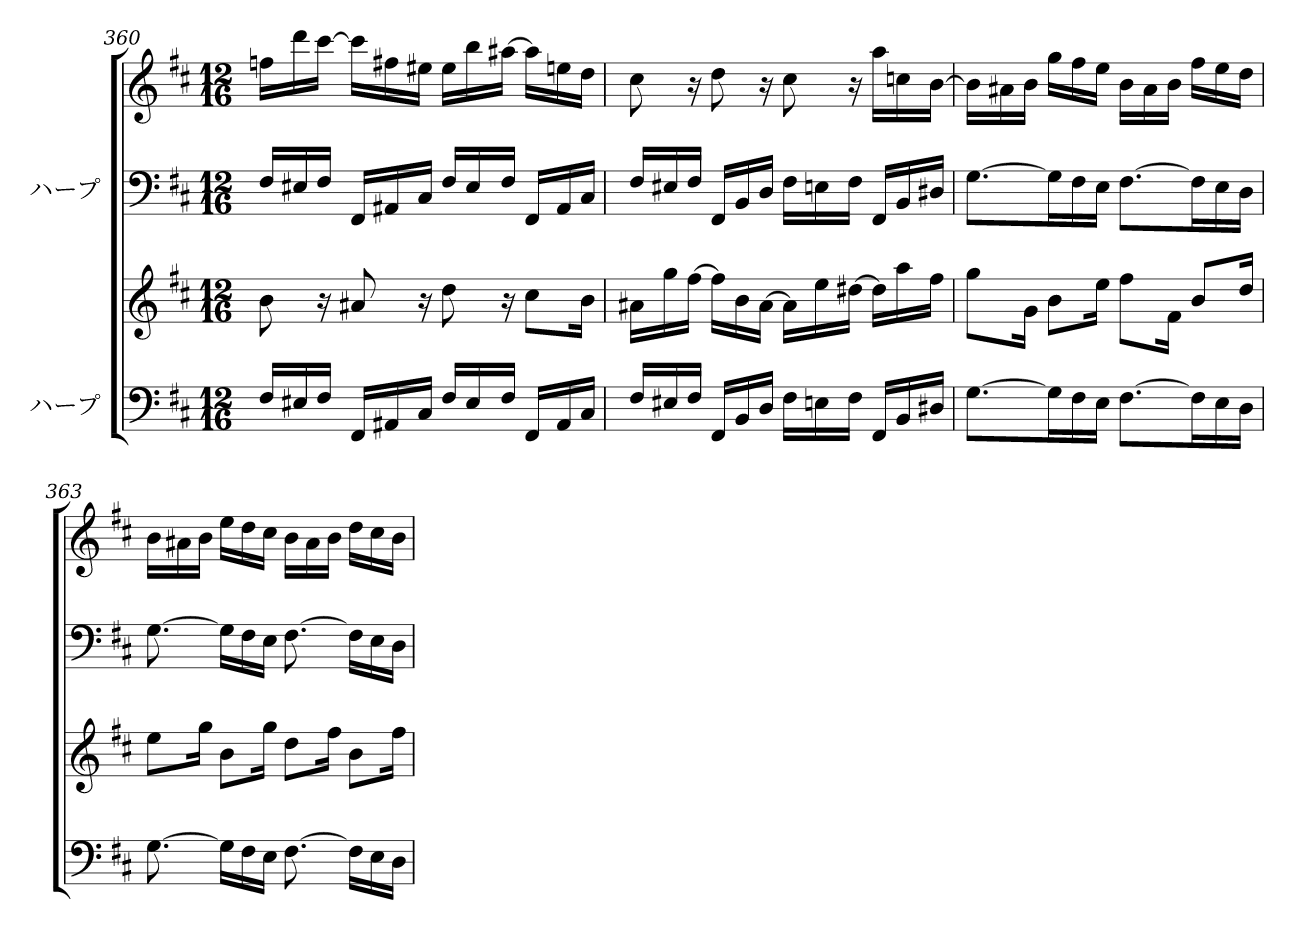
**kern	**kern	**kern	**kern
*part2	*part2	*part1	*part1
*staff4	*staff3	*staff2	*staff1
*I"ハープ	*	*I"ハープ	*
!!LO:LB:g=z
*clefF4	*clefG2	*clefF4	*clefG2
*k[f#c#]	*k[f#c#]	*k[f#c#]	*k[f#c#]
*M12/16	*M12/16	*M12/16	*M12/16
=360	=360	=360	=360
16F#/LL	8b\	16F#/LL	16ffn\LL
16E#X/	.	16E#X/	16ddd\
16F#/JJ	16r	16F#/JJ	[16ccc#\JJ
16FF#/LL	8a#X/	16FF#/LL	16ccc#\LL]
16AA#X/	.	16AA#X/	16ff#X\
16C#/JJ	16r	16C#/JJ	16ee#X\JJ
16F#/LL	8dd\	16F#/LL	16ee#\LL
16E#/	.	16E#/	16bb\
16F#/JJ	16r	16F#/JJ	[16aa#X\JJ
16FF#/LL	8cc#\L	16FF#/LL	16aa#\LL]
16AA#/	.	16AA#/	16een\
16C#/JJ	16b\Jk	16C#/JJ	16dd\JJ
=361	=361	=361	=361
16F#/LL	16a#X\LL	16F#/LL	8cc#\
16E#X/	16gg\	16E#X/	.
16F#/JJ	[16ff#\JJ	16F#/JJ	16r
16FF#/LL	16ff#\LL]	16FF#/LL	8dd\
16BB/	16b\	16BB/	.
16D/JJ	[16a#\JJ	16D/JJ	16r
16F#\LL	16a#\LL]	16F#\LL	8cc#\
16En\	16ee\	16En\	.
16F#\JJ	[16dd#X\JJ	16F#\JJ	16r
16FF#/LL	16dd#\LL]	16FF#/LL	16aa\LL
16BB/	16aa\	16BB/	16ccn\
16D#X/JJ	16ff#\JJ	16D#X/JJ	[16b\JJ
=362	=362	=362	=362
[8.G\L	8gg\L	[8.G\L	16b\LL]
.	.	.	16a#X\
.	16g\Jk	.	16b\JJ
16G\L]	8b\L	16G\L]	16gg\LL
16F#\	.	16F#\	16ff#\
16E\JJ	16ee\Jk	16E\JJ	16ee\JJ
[8.F#\L	8ff#\L	[8.F#\L	16b\LL
.	.	.	16a#\
.	16f#\Jk	.	16b\JJ
16F#\L]	8b/L	16F#\L]	16ff#\LL
16E\	.	16E\	16ee\
16D\JJ	16dd/Jk	16D\JJ	16dd\JJ
!!LO:PB:g=z
=363	=363	=363	=363
[8.G\	8ee\L	[8.G\	16b\LL
.	.	.	16a#X\
.	16gg\Jk	.	16b\JJ
16G\LL]	8b\L	16G\LL]	16ee\LL
16F#\	.	16F#\	16dd\
16E\JJ	16gg\Jk	16E\JJ	16cc#\JJ
[8.F#\	8dd\L	[8.F#\	16b\LL
.	.	.	16a#\
.	16ff#\Jk	.	16b\JJ
16F#\LL]	8b\L	16F#\LL]	16dd\LL
16E\	.	16E\	16cc#\
16D\JJ	16ff#\Jk	16D\JJ	16b\JJ
=	=	=	=
*-	*-	*-	*-
